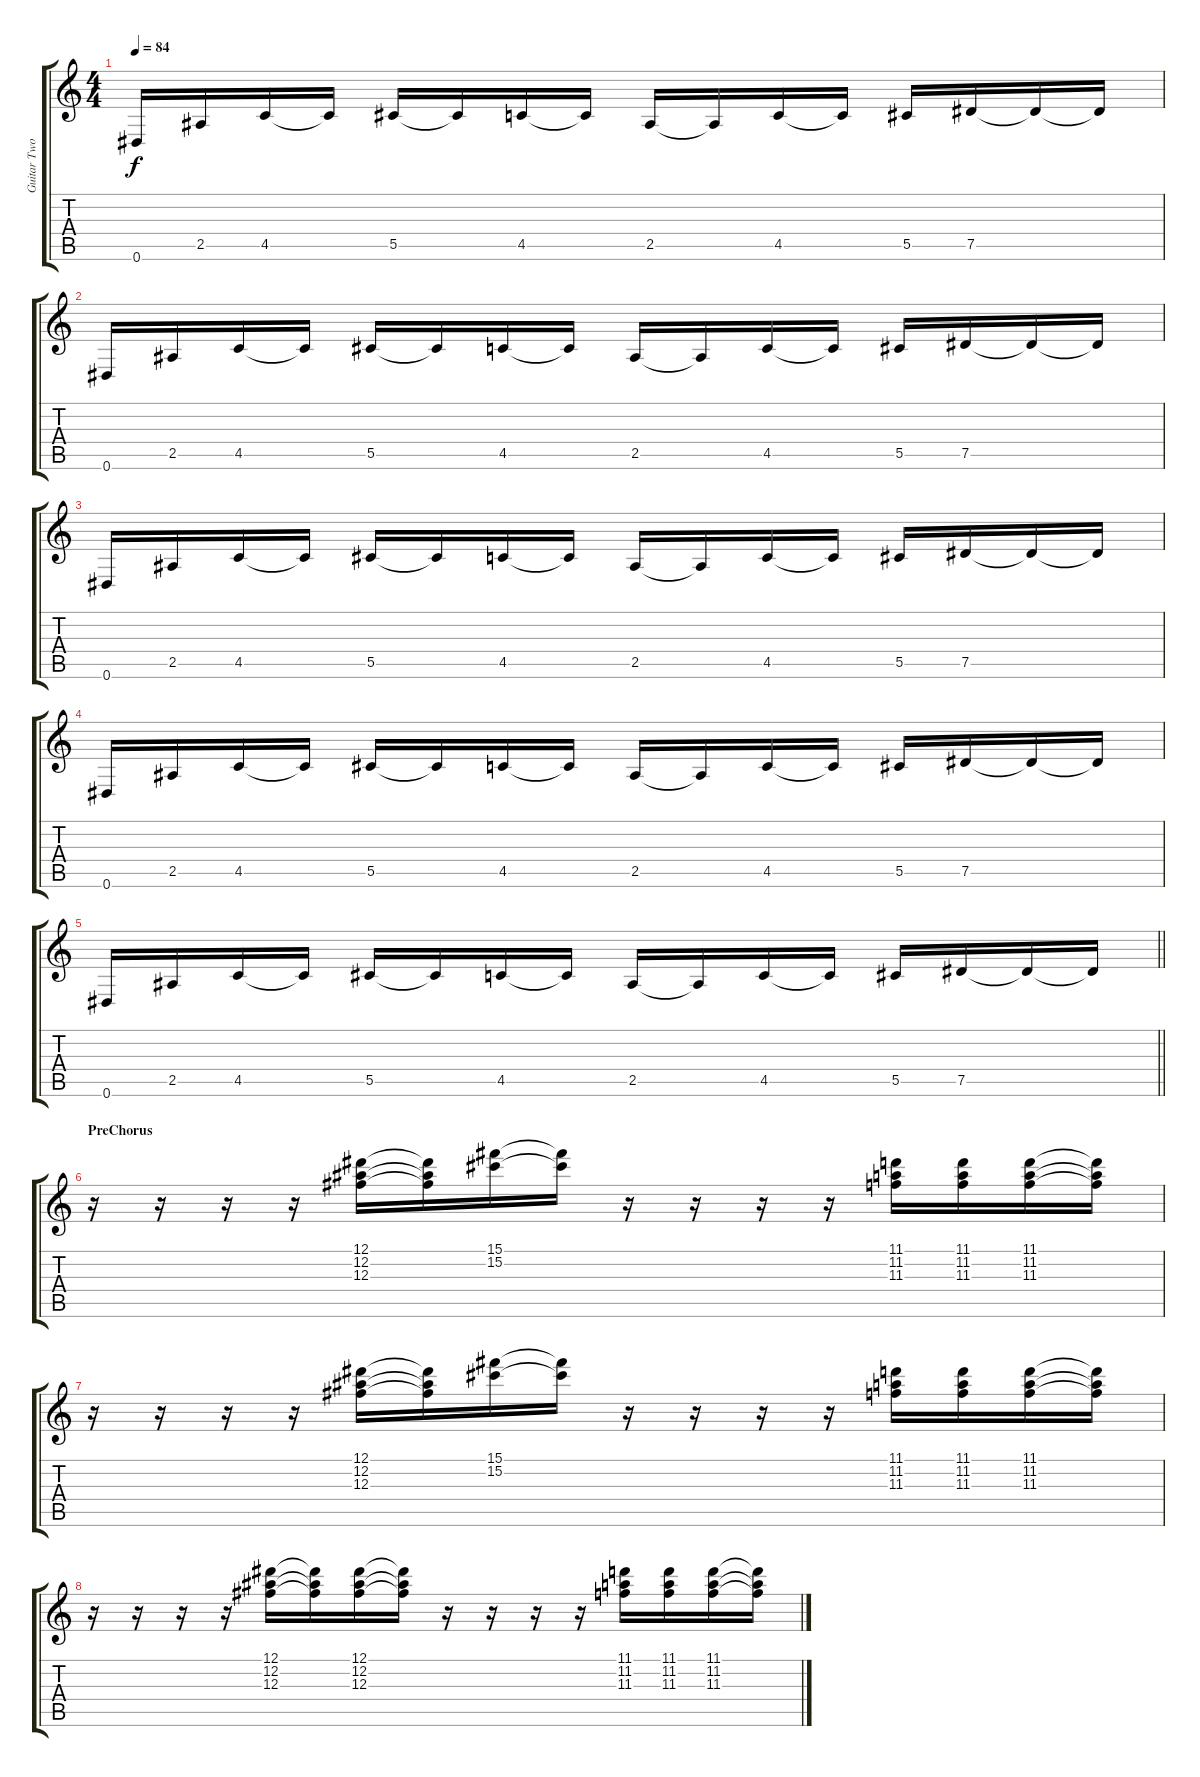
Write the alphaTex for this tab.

\track ("Guitar Two" "Guitar Two") {instrument distortionguitar}
\staff {score tabs}
\tuning (Eb4 Bb3 Gb3 Db3 Ab2 Eb2) {hide}
\ts (4 4)
\tempo 84
\clef g2
\ks c
0.6.16{dy f} 2.5.16 4.5.16 4.5{t}.16 5.5.16 5.5{t}.16 4.5.16 4.5{t}.16 2.5.16 2.5{t}.16 4.5.16 4.5{t}.16 5.5.16 7.5.16 7.5{t}.16 7.5{t}.16 |
0.6.16 2.5.16 4.5.16 4.5{t}.16 5.5.16 5.5{t}.16 4.5.16 4.5{t}.16 2.5.16 2.5{t}.16 4.5.16 4.5{t}.16 5.5.16 7.5.16 7.5{t}.16 7.5{t}.16 |
0.6.16 2.5.16 4.5.16 4.5{t}.16 5.5.16 5.5{t}.16 4.5.16 4.5{t}.16 2.5.16 2.5{t}.16 4.5.16 4.5{t}.16 5.5.16 7.5.16 7.5{t}.16 7.5{t}.16 |
0.6.16 2.5.16 4.5.16 4.5{t}.16 5.5.16 5.5{t}.16 4.5.16 4.5{t}.16 2.5.16 2.5{t}.16 4.5.16 4.5{t}.16 5.5.16 7.5.16 7.5{t}.16 7.5{t}.16 |
\barLineRight lightlight
0.6.16 2.5.16 4.5.16 4.5{t}.16 5.5.16 5.5{t}.16 4.5.16 4.5{t}.16 2.5.16 2.5{t}.16 4.5.16 4.5{t}.16 5.5.16 7.5.16 7.5{t}.16 7.5{t}.16 |
\section ("" "PreChorus")
r.16 r.16 r.16 r.16 (12.1 12.2 12.3).16 (12.1{t} 12.2{t} 12.3{t}).16 (15.1 15.2).16 (15.1{t} 15.2{t}).16 r.16 r.16 r.16 r.16 (11.1 11.2 11.3).16 (11.1 11.2 11.3).16 (11.1 11.2 11.3).16 (11.1{t} 11.2{t} 11.3{t}).16 |
r.16 r.16 r.16 r.16 (12.1 12.2 12.3).16 (12.1{t} 12.2{t} 12.3{t}).16 (15.1 15.2).16 (15.1{t} 15.2{t}).16 r.16 r.16 r.16 r.16 (11.1 11.2 11.3).16 (11.1 11.2 11.3).16 (11.1 11.2 11.3).16 (11.1{t} 11.2{t} 11.3{t}).16 |
r.16 r.16 r.16 r.16 (12.1 12.2 12.3).16 (12.1{t} 12.2{t} 12.3{t}).16 (12.1 12.2 12.3).16 (12.1{t} 12.2{t} 12.3{t}).16 r.16 r.16 r.16 r.16 (11.1 11.2 11.3).16 (11.1 11.2 11.3).16 (11.1 11.2 11.3).16 (11.1{t} 11.2{t} 11.3{t}).16
